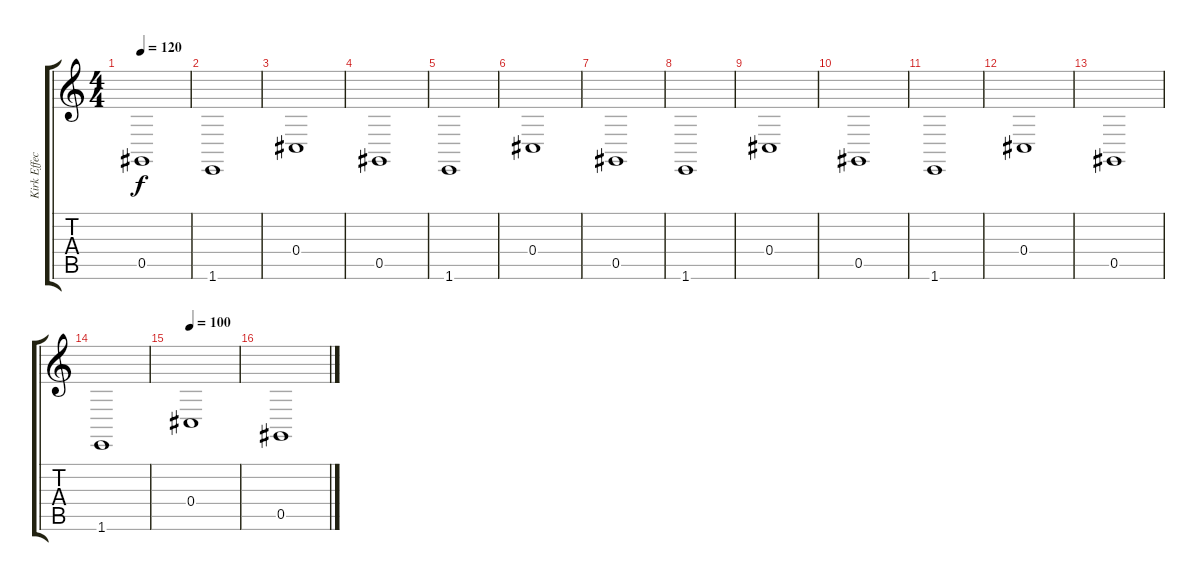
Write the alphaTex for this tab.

\track ("Kirk Effect" "Kirk Effec") {instrument violin}
\staff {score tabs}
\tuning (Eb4 Bb3 Gb3 Db3 Ab2 Eb2) {hide}
\ts (4 4)
\tempo 120
\clef g2
\ks c
0.5.1{dy f} |
1.6.1 |
0.4.1 |
0.5.1 |
1.6.1 |
0.4.1 |
0.5.1 |
1.6.1 |
0.4.1 |
0.5.1 |
1.6.1 |
0.4.1 |
0.5.1 |
1.6.1 |
\tempo 100
0.4.1 |
0.5.1
